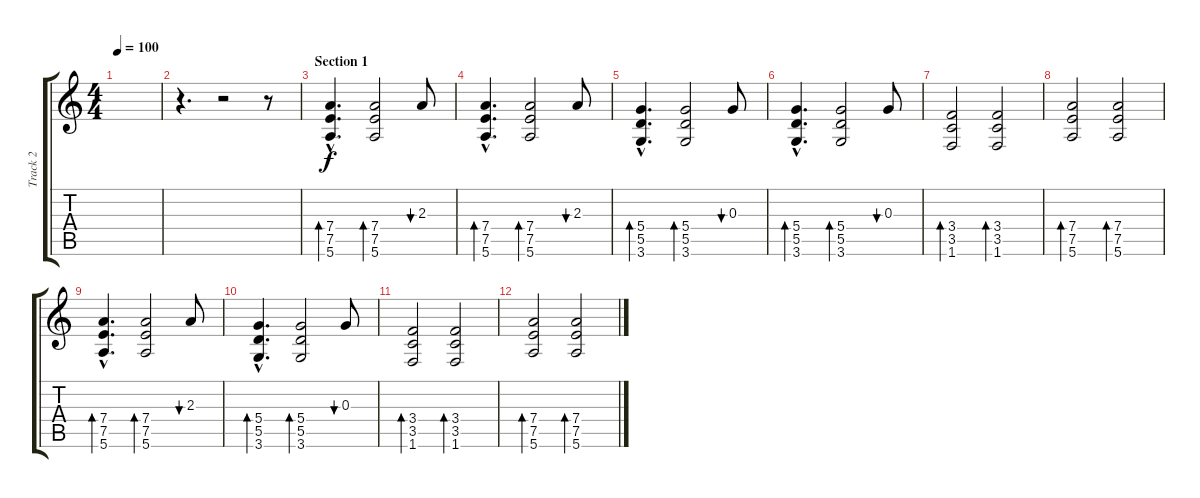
\track ("Track 2" "Track 2") {instrument acousticguitarsteel}
\staff {score tabs}
\tuning (E4 B3 G3 D3 A2 E2) {hide}
\ts (4 4)
\tempo 100
\clef g2
\ks c
|
r.4{d} r.2 r.8 |
\section ("" "Section 1")
(7.4{hac} 7.5{hac} 5.6{hac}).4{d bd 60} (7.4 7.5 5.6).2{bd 60} 2.3.8{bu 60} |
(7.4{hac} 7.5{hac} 5.6{hac}).4{d bd 60} (7.4 7.5 5.6).2{bd 60} 2.3.8{bu 60} |
(5.4{hac} 5.5{hac} 3.6{hac}).4{d bd 60} (5.4 5.5 3.6).2{bd 60} 0.3.8{bu 60} |
(5.4{hac} 5.5{hac} 3.6{hac}).4{d bd 60} (5.4 5.5 3.6).2{bd 60} 0.3.8{bu 60} |
(3.4 3.5 1.6).2{bd 60} (3.4 3.5 1.6).2{bd 60} |
(7.4 7.5 5.6).2{bd 60} (7.4 7.5 5.6).2{bd 60} |
(7.4{hac} 7.5{hac} 5.6{hac}).4{d bd 60} (7.4 7.5 5.6).2{bd 60} 2.3.8{bu 60} |
(5.4{hac} 5.5{hac} 3.6{hac}).4{d bd 60} (5.4 5.5 3.6).2{bd 60} 0.3.8{bu 60} |
(3.4 3.5 1.6).2{bd 60} (3.4 3.5 1.6).2{bd 60} |
(7.4 7.5 5.6).2{bd 60} (7.4 7.5 5.6).2{bd 60}
